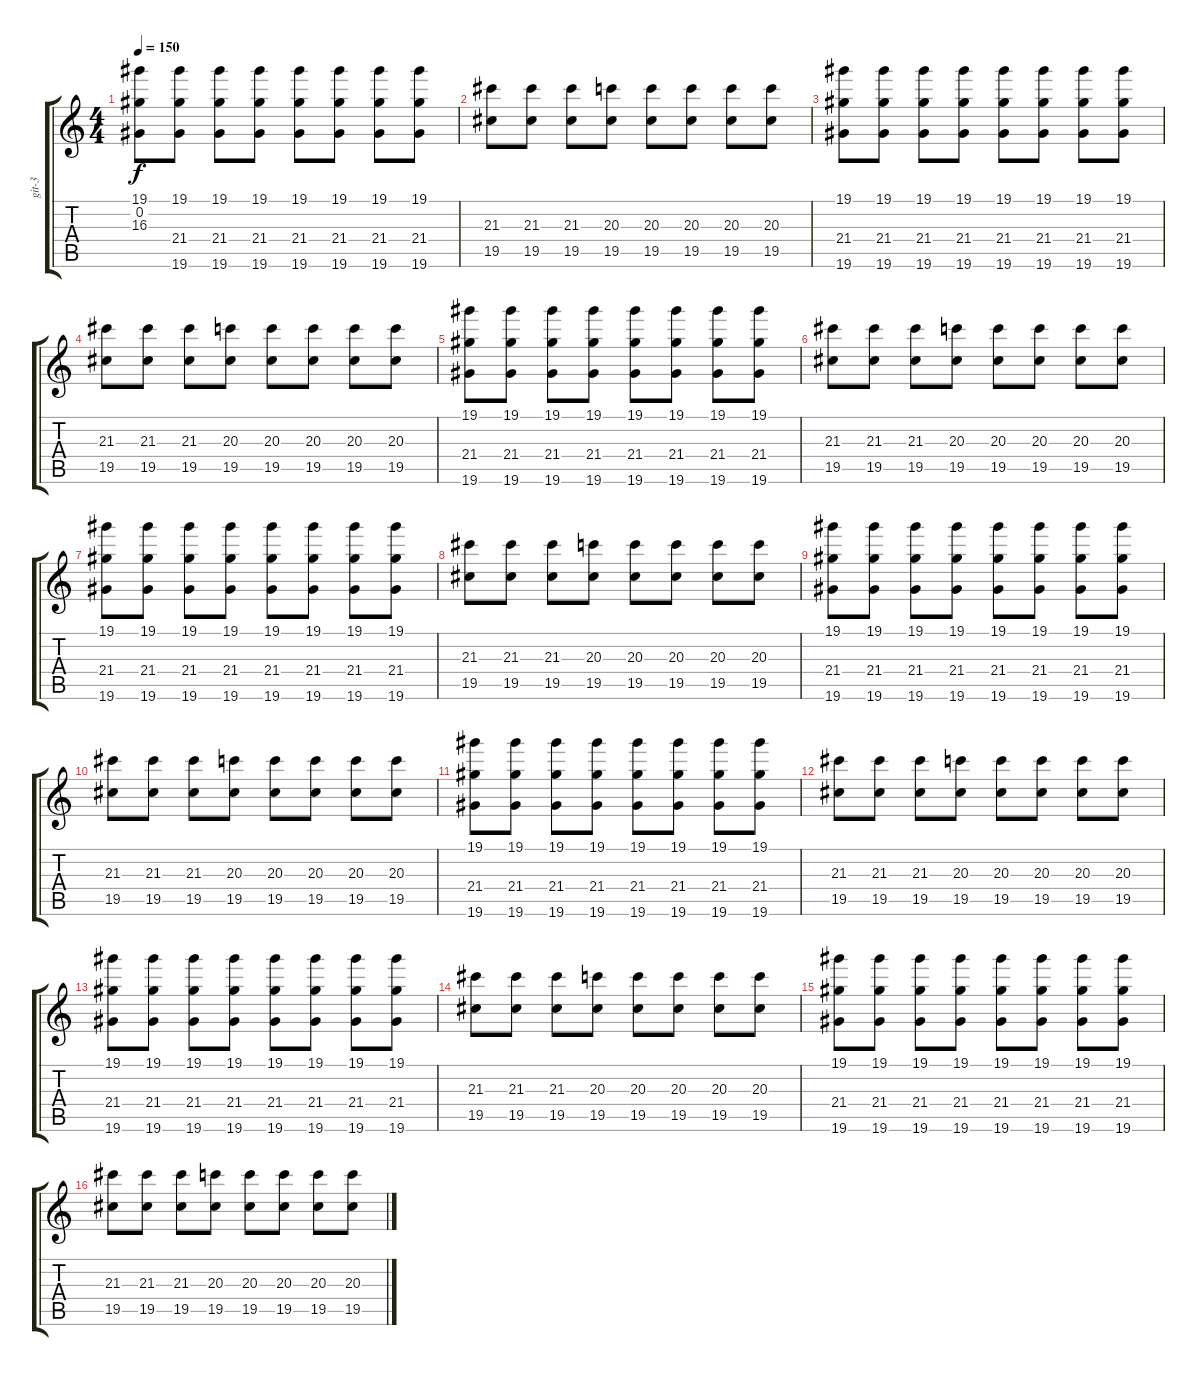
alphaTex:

\track ("git-3" "git-3") {instrument electricguitarjazz}
\staff {score tabs}
\tuning (Db4 Ab3 E3 B2 Gb2 Db2) {hide}
\ts (4 4)
\tempo 150
\clef g2
\ks c
(19.1 0.2 16.3).8{dy f} (19.1 21.4 19.6).8 (19.1 21.4 19.6).8 (19.1 21.4 19.6).8 (19.1 21.4 19.6).8 (19.1 21.4 19.6).8 (19.1 21.4 19.6).8 (19.1 21.4 19.6).8 |
(21.3 19.5).8 (21.3 19.5).8 (21.3 19.5).8 (20.3 19.5).8 (20.3 19.5).8 (20.3 19.5).8 (20.3 19.5).8 (20.3 19.5).8 |
(19.1 21.4 19.6).8 (19.1 21.4 19.6).8 (19.1 21.4 19.6).8 (19.1 21.4 19.6).8 (19.1 21.4 19.6).8 (19.1 21.4 19.6).8 (19.1 21.4 19.6).8 (19.1 21.4 19.6).8 |
(21.3 19.5).8 (21.3 19.5).8 (21.3 19.5).8 (20.3 19.5).8 (20.3 19.5).8 (20.3 19.5).8 (20.3 19.5).8 (20.3 19.5).8 |
(19.1 21.4 19.6).8 (19.1 21.4 19.6).8 (19.1 21.4 19.6).8 (19.1 21.4 19.6).8 (19.1 21.4 19.6).8 (19.1 21.4 19.6).8 (19.1 21.4 19.6).8 (19.1 21.4 19.6).8 |
(21.3 19.5).8 (21.3 19.5).8 (21.3 19.5).8 (20.3 19.5).8 (20.3 19.5).8 (20.3 19.5).8 (20.3 19.5).8 (20.3 19.5).8 |
(19.1 21.4 19.6).8 (19.1 21.4 19.6).8 (19.1 21.4 19.6).8 (19.1 21.4 19.6).8 (19.1 21.4 19.6).8 (19.1 21.4 19.6).8 (19.1 21.4 19.6).8 (19.1 21.4 19.6).8 |
(21.3 19.5).8 (21.3 19.5).8 (21.3 19.5).8 (20.3 19.5).8 (20.3 19.5).8 (20.3 19.5).8 (20.3 19.5).8 (20.3 19.5).8 |
(19.1 21.4 19.6).8 (19.1 21.4 19.6).8 (19.1 21.4 19.6).8 (19.1 21.4 19.6).8 (19.1 21.4 19.6).8 (19.1 21.4 19.6).8 (19.1 21.4 19.6).8 (19.1 21.4 19.6).8 |
(21.3 19.5).8 (21.3 19.5).8 (21.3 19.5).8 (20.3 19.5).8 (20.3 19.5).8 (20.3 19.5).8 (20.3 19.5).8 (20.3 19.5).8 |
(19.1 21.4 19.6).8 (19.1 21.4 19.6).8 (19.1 21.4 19.6).8 (19.1 21.4 19.6).8 (19.1 21.4 19.6).8 (19.1 21.4 19.6).8 (19.1 21.4 19.6).8 (19.1 21.4 19.6).8 |
(21.3 19.5).8 (21.3 19.5).8 (21.3 19.5).8 (20.3 19.5).8 (20.3 19.5).8 (20.3 19.5).8 (20.3 19.5).8 (20.3 19.5).8 |
(19.1 21.4 19.6).8 (19.1 21.4 19.6).8 (19.1 21.4 19.6).8 (19.1 21.4 19.6).8 (19.1 21.4 19.6).8 (19.1 21.4 19.6).8 (19.1 21.4 19.6).8 (19.1 21.4 19.6).8 |
(21.3 19.5).8 (21.3 19.5).8 (21.3 19.5).8 (20.3 19.5).8 (20.3 19.5).8 (20.3 19.5).8 (20.3 19.5).8 (20.3 19.5).8 |
(19.1 21.4 19.6).8 (19.1 21.4 19.6).8 (19.1 21.4 19.6).8 (19.1 21.4 19.6).8 (19.1 21.4 19.6).8 (19.1 21.4 19.6).8 (19.1 21.4 19.6).8 (19.1 21.4 19.6).8 |
(21.3 19.5).8 (21.3 19.5).8 (21.3 19.5).8 (20.3 19.5).8 (20.3 19.5).8 (20.3 19.5).8 (20.3 19.5).8 (20.3 19.5).8
